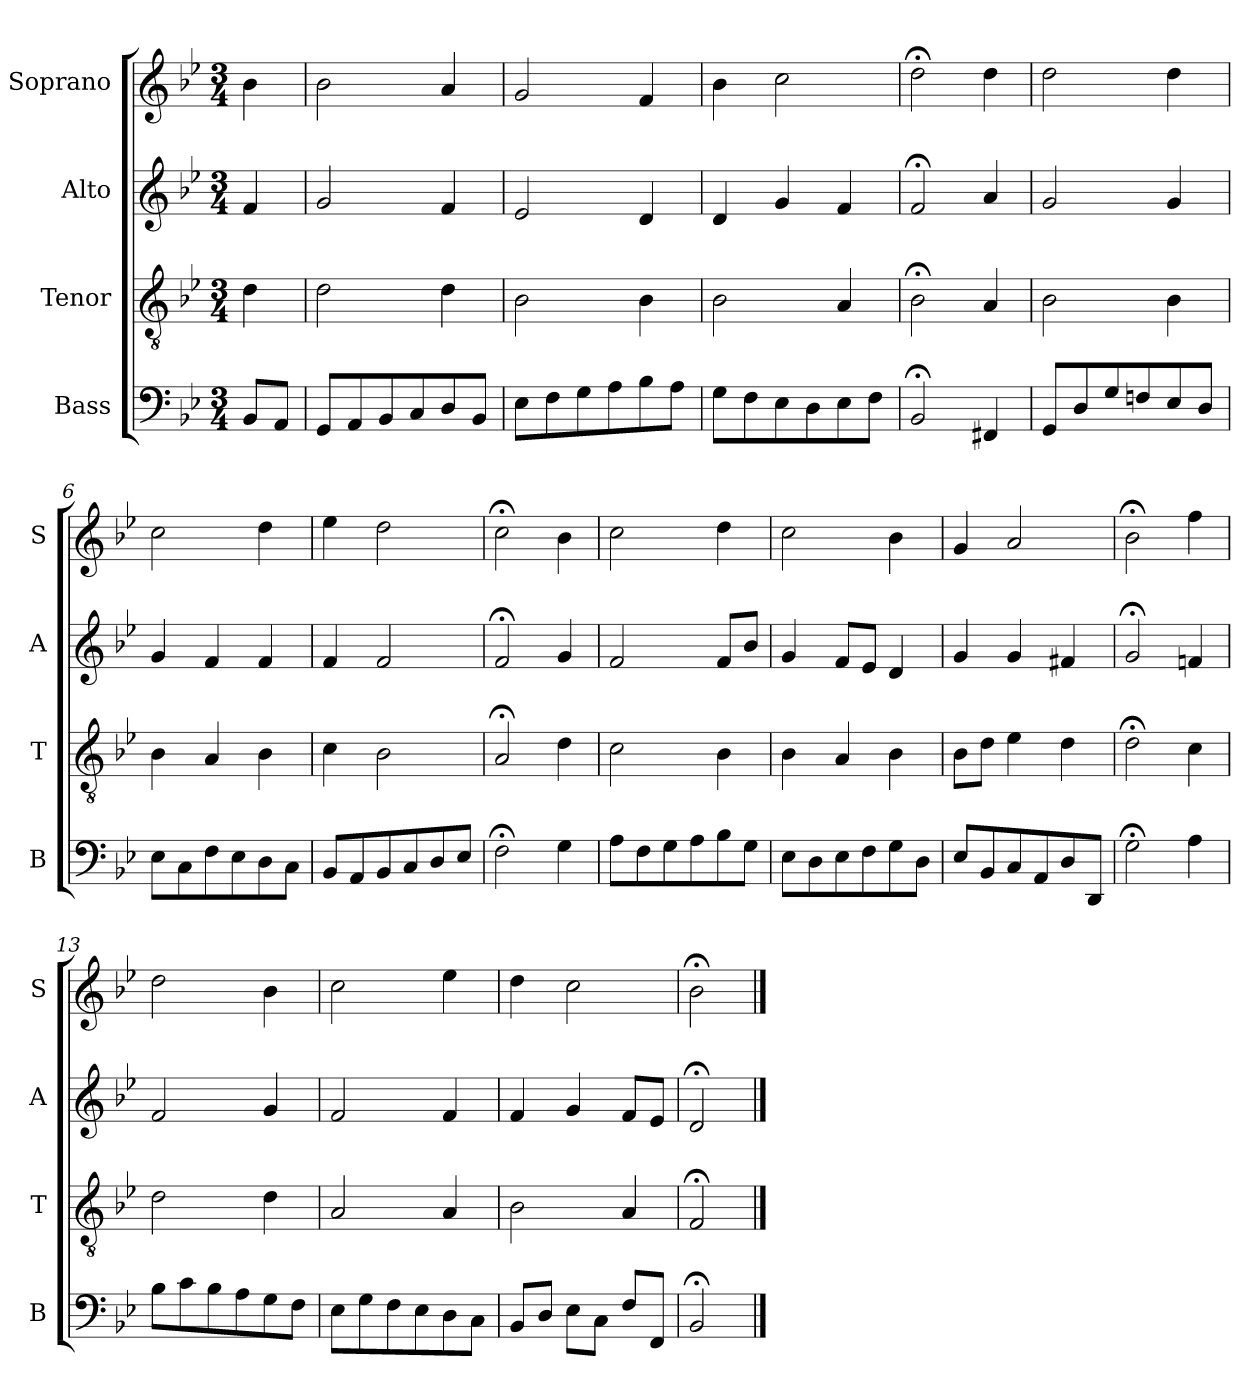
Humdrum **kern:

**kern	**kern	**kern	**kern
*part4	*part3	*part2	*part1
*staff4	*staff3	*staff2	*staff1
*I"Bass	*I"Tenor	*I"Alto	*I"Soprano
*I'B	*I'T	*I'A	*I'S
*clefF4	*clefGv2	*clefG2	*clefG2
*k[b-e-]	*k[b-e-]	*k[b-e-]	*k[b-e-]
*B-:	*B-:	*B-:	*B-:
*M3/4	*M3/4	*M3/4	*M3/4
*MM100	*MM100	*MM100	*MM100
=	=	=	=
8BB-L	4d	4f	4b-
8AAJ	.	.	.
=1	=1	=1	=1
8GGL	2d	2g	2b-
8AA	.	.	.
8BB-	.	.	.
8C	.	.	.
8D	4d	4f	4a
8BB-J	.	.	.
=2	=2	=2	=2
8E-L	2B-	2e-	2g
8F	.	.	.
8G	.	.	.
8A	.	.	.
8B-	4B-	4d	4f
8AJ	.	.	.
=3	=3	=3	=3
8GL	2B-	4d	4b-
8F	.	.	.
8E-	.	4g	2cc
8D	.	.	.
8E-	4A	4f	.
8FJ	.	.	.
=4	=4	=4	=4
2BB-;<	2B-;<	2f;<	2dd;<
4FF#X	4A	4a	4dd
=5	=5	=5	=5
8GGL	2B-	2g	2dd
8D	.	.	.
8G	.	.	.
8Fn	.	.	.
8E-	4B-	4g	4dd
8DJ	.	.	.
=6	=6	=6	=6
8E-L	4B-	4g	2cc
8C	.	.	.
8F	4A	4f	.
8E-	.	.	.
8D	4B-	4f	4dd
8CJ	.	.	.
=7	=7	=7	=7
8BB-L	4c	4f	4ee-
8AA	.	.	.
8BB-	2B-	2fi	2dd
8C	.	.	.
8D	.	.	.
8E-J	.	.	.
=8	=8	=8	=8
2F;<i	2A;<	2f;<i	2cc;<
4Gi	4d	4gi	4b-
=9	=9	=9	=9
8AL	2c	2f	2cc
8F	.	.	.
8G	.	.	.
8A	.	.	.
8B-	4B-	8fL	4dd
8GJ	.	8b-J	.
=10	=10	=10	=10
8E-L	4B-	4g	2cc
8D	.	.	.
8E-	4A	8fL	.
8F	.	8e-J	.
8G	4B-	4d	4b-
8DJ	.	.	.
=11	=11	=11	=11
8E-L	8B-L	4g	4g
8BB-	8dJ	.	.
8C	4e-	4g	2a
8AA	.	.	.
8D	4d	4f#X	.
8DDJ	.	.	.
=12	=12	=12	=12
2G;<	2d;<	2g;<	2b-;<
4A	4c	4fn	4ff
=13	=13	=13	=13
8B-L	2d	2f	2dd
8c	.	.	.
8B-	.	.	.
8A	.	.	.
8G	4d	4g	4b-
8FJ	.	.	.
=14	=14	=14	=14
8E-L	2A	2f	2cc
8G	.	.	.
8F	.	.	.
8E-	.	.	.
8D	4A	4f	4ee-
8CJ	.	.	.
=15	=15	=15	=15
8BB-L	2B-	4f	4dd
8DJ	.	.	.
8E-L	.	4g	2cc
8CJ	.	.	.
8FL	4A	8fL	.
8FFJ	.	8e-J	.
=16	=16	=16	=16
2BB-;<	2F;<	2d;<	2b-;<
==	==	==	==
*-	*-	*-	*-
